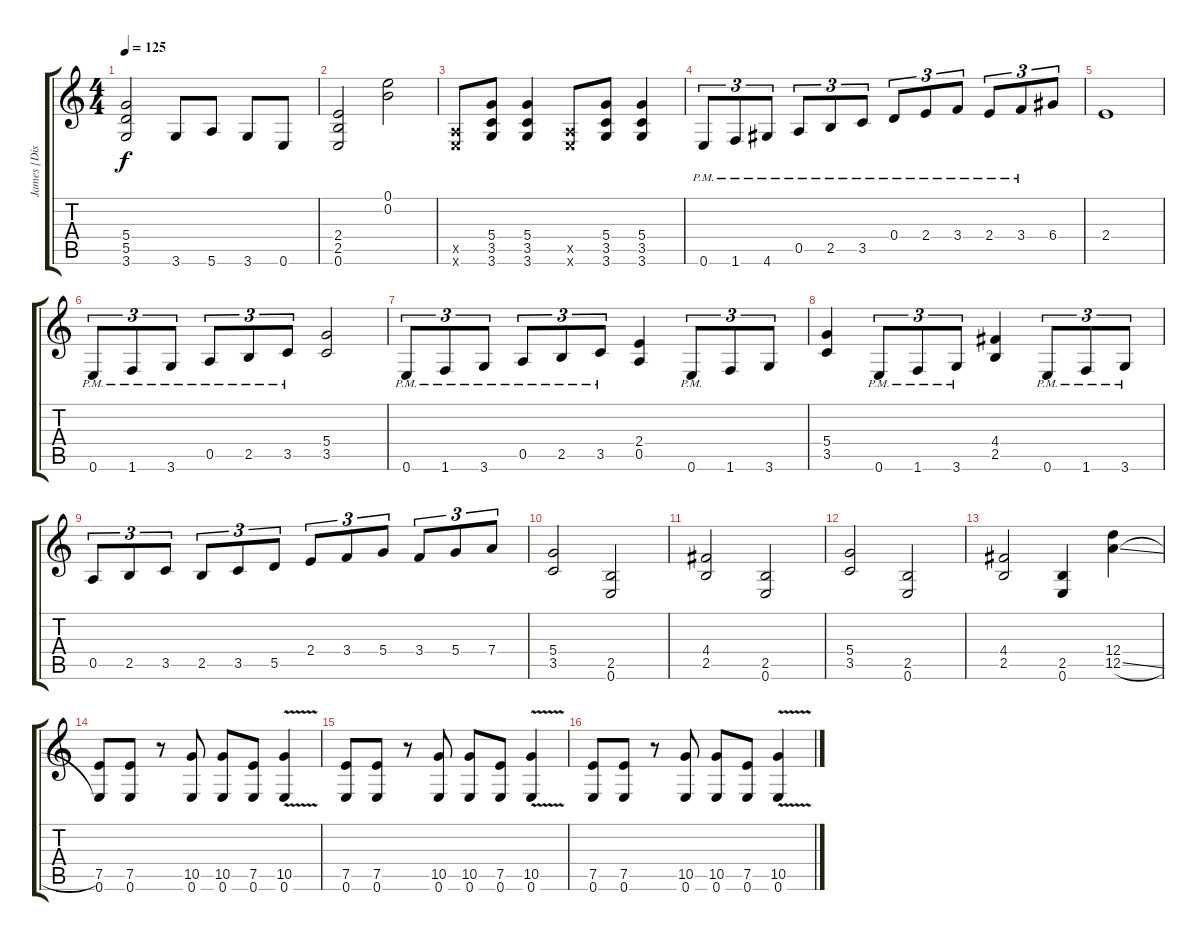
\track ("James [Distortion]" "James [Dis") {instrument distortionguitar}
\staff {score tabs}
\tuning (E4 B3 G3 D3 A2 E2) {hide}
\ts (4 4)
\tempo 125
\clef g2
\ks c
(5.4 5.5 3.6).2{dy f} 3.6.8 5.6.8 3.6.8 0.6.8 |
(2.4 2.5 0.6).2 (0.1 0.2).2 |
(0.5{x} 0.6{x}).8 (5.4 3.5 3.6).8 (5.4 3.5 3.6).4 (0.5{x} 0.6{x}).8 (5.4 3.5 3.6).8 (5.4 3.5 3.6).4 |
0.6{pm}.8{tu (3 2)} 1.6{pm}.8{tu (3 2)} 4.6{pm}.8{tu (3 2)} 0.5{pm}.8{tu (3 2)} 2.5{pm}.8{tu (3 2)} 3.5{pm}.8{tu (3 2)} 0.4{pm}.8{tu (3 2)} 2.4{pm}.8{tu (3 2)} 3.4{pm}.8{tu (3 2)} 2.4{pm}.8{tu (3 2)} 3.4{pm}.8{tu (3 2)} 6.4.8{tu (3 2)} |
2.4.1 |
0.6{pm}.8{tu (3 2)} 1.6{pm}.8{tu (3 2)} 3.6{pm}.8{tu (3 2)} 0.5{pm}.8{tu (3 2)} 2.5{pm}.8{tu (3 2)} 3.5{pm}.8{tu (3 2)} (5.4 3.5).2 |
0.6{pm}.8{tu (3 2)} 1.6{pm}.8{tu (3 2)} 3.6{pm}.8{tu (3 2)} 0.5{pm}.8{tu (3 2)} 2.5{pm}.8{tu (3 2)} 3.5{pm}.8{tu (3 2)} (2.4 0.5).4 0.6{pm}.8{tu (3 2)} 1.6.8{tu (3 2)} 3.6.8{tu (3 2)} |
(5.4 3.5).4 0.6{pm}.8{tu (3 2)} 1.6{pm}.8{tu (3 2)} 3.6{pm}.8{tu (3 2)} (4.4 2.5).4 0.6{pm}.8{tu (3 2)} 1.6{pm}.8{tu (3 2)} 3.6{pm}.8{tu (3 2)} |
0.5.8{tu (3 2)} 2.5.8{tu (3 2)} 3.5.8{tu (3 2)} 2.5.8{tu (3 2)} 3.5.8{tu (3 2)} 5.5.8{tu (3 2)} 2.4.8{tu (3 2)} 3.4.8{tu (3 2)} 5.4.8{tu (3 2)} 3.4.8{tu (3 2)} 5.4.8{tu (3 2)} 7.4.8{tu (3 2)} |
(5.4 3.5).2 (2.5 0.6).2 |
(4.4 2.5).2 (2.5 0.6).2 |
(5.4 3.5).2 (2.5 0.6).2 |
(4.4 2.5).2 (2.5 0.6).4 (12.4 12.5{sl}).4 |
(7.5 0.6).8 (7.5 0.6).8 r.8 (10.5 0.6).8 (10.5 0.6).8 (7.5 0.6).8 (10.5{v} 0.6).4 |
(7.5 0.6).8 (7.5 0.6).8 r.8 (10.5 0.6).8 (10.5 0.6).8 (7.5 0.6).8 (10.5{v} 0.6).4 |
(7.5 0.6).8 (7.5 0.6).8 r.8 (10.5 0.6).8 (10.5 0.6).8 (7.5 0.6).8 (10.5{v} 0.6).4
